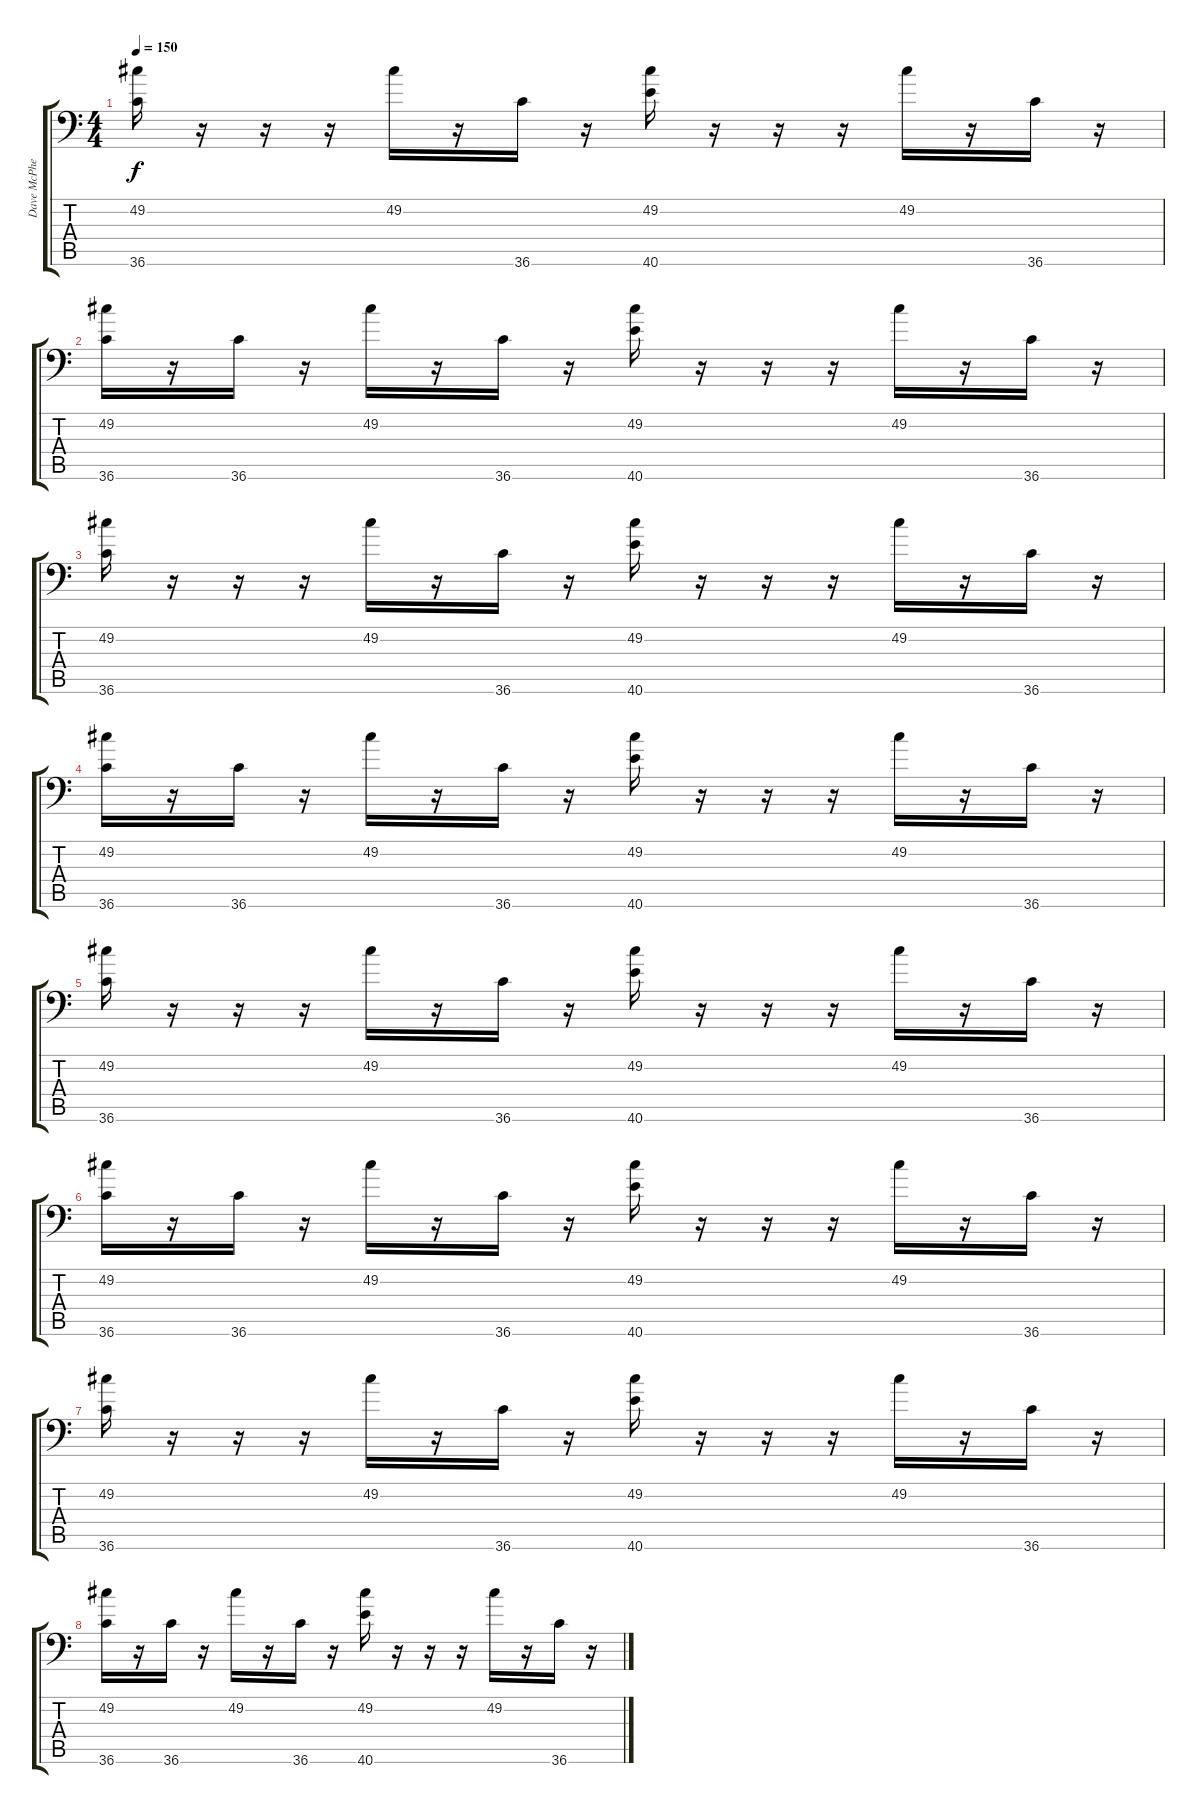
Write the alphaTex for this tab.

\track ("Dave McPherson (Drums)" "Dave McPhe") {instrument acousticgrandpiano}
\staff {score tabs}
\tuning (C-1 C-1 C-1 C-1 C-1 C-1) {hide}
\ts (4 4)
\tempo 150
\clef f4
\ks c
(49.2 36.6).16{dy f} r.16 r.16 r.16 49.2.16 r.16 36.6.16 r.16 (49.2 40.6).16 r.16 r.16 r.16 49.2.16 r.16 36.6.16 r.16 |
(49.2 36.6).16 r.16 36.6.16 r.16 49.2.16 r.16 36.6.16 r.16 (49.2 40.6).16 r.16 r.16 r.16 49.2.16 r.16 36.6.16 r.16 |
(49.2 36.6).16 r.16 r.16 r.16 49.2.16 r.16 36.6.16 r.16 (49.2 40.6).16 r.16 r.16 r.16 49.2.16 r.16 36.6.16 r.16 |
(49.2 36.6).16 r.16 36.6.16 r.16 49.2.16 r.16 36.6.16 r.16 (49.2 40.6).16 r.16 r.16 r.16 49.2.16 r.16 36.6.16 r.16 |
(49.2 36.6).16 r.16 r.16 r.16 49.2.16 r.16 36.6.16 r.16 (49.2 40.6).16 r.16 r.16 r.16 49.2.16 r.16 36.6.16 r.16 |
(49.2 36.6).16 r.16 36.6.16 r.16 49.2.16 r.16 36.6.16 r.16 (49.2 40.6).16 r.16 r.16 r.16 49.2.16 r.16 36.6.16 r.16 |
(49.2 36.6).16 r.16 r.16 r.16 49.2.16 r.16 36.6.16 r.16 (49.2 40.6).16 r.16 r.16 r.16 49.2.16 r.16 36.6.16 r.16 |
(49.2 36.6).16 r.16 36.6.16 r.16 49.2.16 r.16 36.6.16 r.16 (49.2 40.6).16 r.16 r.16 r.16 49.2.16 r.16 36.6.16 r.16
